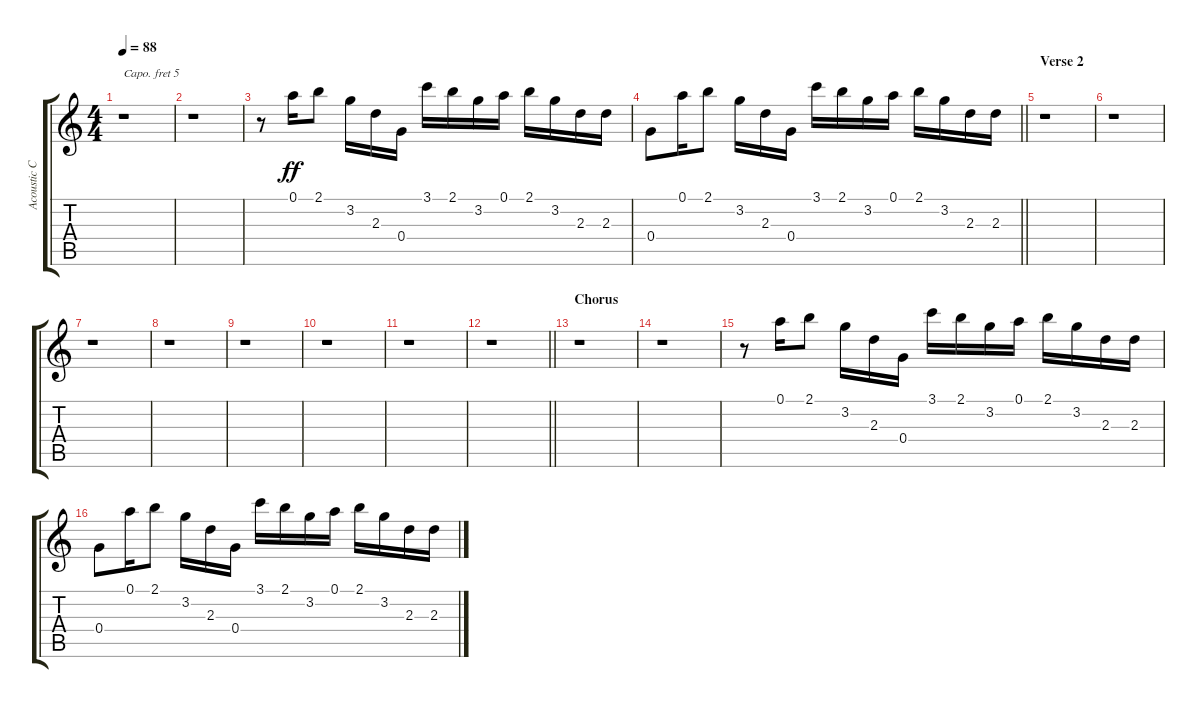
\track ("Acoustic Capo V" "Acoustic C") {instrument acousticguitarnylon}
\staff {score tabs}
\capo 5
\tuning (E4 B3 G3 D3 A2 E2) {hide}
\ts (4 4)
\tempo 88
\clef g2
\ks c
r.1{dy ff} |
r.1 |
r.8 0.1.16 2.1.8 3.2.16 2.3.16 0.4.16 3.1.16 2.1.16 3.2.16 0.1.16 2.1.16 3.2.16 2.3.16 2.3.16 |
\barLineRight lightlight
0.4.8 0.1.16 2.1.8 3.2.16 2.3.16 0.4.16 3.1.16 2.1.16 3.2.16 0.1.16 2.1.16 3.2.16 2.3.16 2.3.16 |
\section ("" "Verse 2")
r.1 |
r.1 |
r.1 |
r.1 |
r.1 |
r.1 |
r.1 |
\barLineRight lightlight
r.1 |
\section ("" "Chorus")
r.1 |
r.1 |
r.8 0.1.16 2.1.8 3.2.16 2.3.16 0.4.16 3.1.16 2.1.16 3.2.16 0.1.16 2.1.16 3.2.16 2.3.16 2.3.16 |
0.4.8 0.1.16 2.1.8 3.2.16 2.3.16 0.4.16 3.1.16 2.1.16 3.2.16 0.1.16 2.1.16 3.2.16 2.3.16 2.3.16
